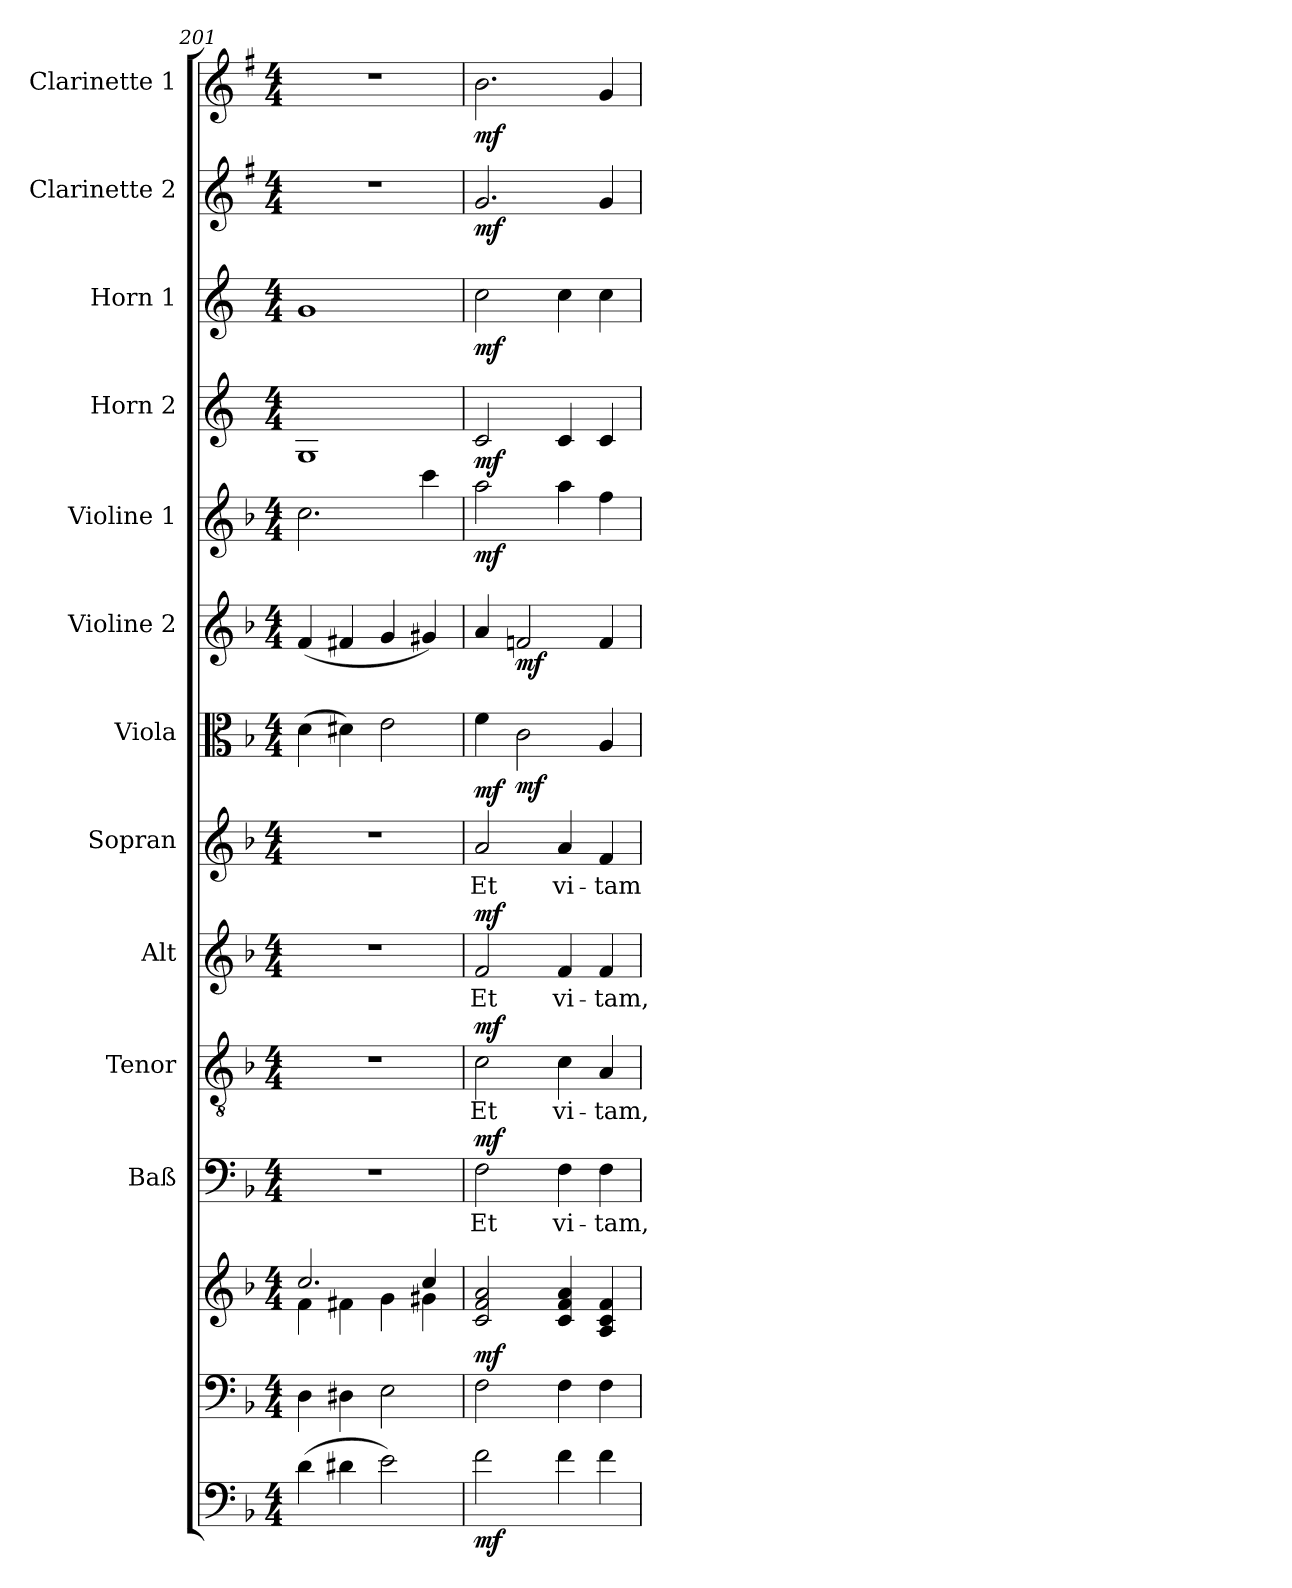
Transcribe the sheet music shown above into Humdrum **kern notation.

**kern	**dynam	**kern	**kern	**dynam	**kern	**text	**dynam	**kern	**text	**dynam	**kern	**text	**dynam	**kern	**text	**dynam	**kern	**dynam	**kern	**dynam	**kern	**dynam	**kern	**dynam	**kern	**dynam	**kern	**dynam	**kern	**dynam
*part13	*part13	*part12	*part12	*part12	*part11	*part11	*part11	*part10	*part10	*part10	*part9	*part9	*part9	*part8	*part8	*part8	*part7	*part7	*part6	*part6	*part5	*part5	*part4	*part4	*part3	*part3	*part2	*part2	*part1	*part1
*staff14	*staff14	*staff13	*staff12	*staff12/13	*staff11	*staff11	*staff11	*staff10	*staff10	*staff10	*staff9	*staff9	*staff9	*staff8	*staff8	*staff8	*staff7	*staff7	*staff6	*staff6	*staff5	*staff5	*staff4	*staff4	*staff3	*staff3	*staff2	*staff2	*staff1	*staff1
*	*	*	*	*	*I"Baß	*	*	*I"Tenor	*	*	*I"Alt	*	*	*I"Sopran	*	*	*I"Viola	*	*I"Violine 2	*	*I"Violine 1	*	*I"Horn 2	*	*I"Horn 1	*	*I"Clarinette 2	*	*I"Clarinette 1	*
*	*	*	*	*	*I'Baß	*	*	*I'Ten	*	*	*I'Alt	*	*	*I'Sop	*	*	*I'Vla.	*	*I'Vln. 2	*	*I'Vln. 1	*	*I'Hrn. 2	*	*I'Hrn. 1	*	*	*	*	*
*clefF4	*	*clefF4	*clefG2	*	*clefF4	*	*	*clefGv2	*	*	*clefG2	*	*	*clefG2	*	*	*clefC3	*	*clefG2	*	*clefG2	*	*clefG2	*	*clefG2	*	*clefG2	*	*clefG2	*
*ITrd7c12	*	*	*	*	*	*	*	*	*	*	*	*	*	*	*	*	*	*	*	*	*	*	*ITrd4c7	*	*ITrd4c7	*	*ITrd1c2	*	*ITrd1c2	*
*k[b-]	*	*k[b-]	*k[b-]	*	*k[b-]	*	*	*k[b-]	*	*	*k[b-]	*	*	*k[b-]	*	*	*k[b-]	*	*k[b-]	*	*k[b-]	*	*k[b-]	*	*k[b-]	*	*k[b-]	*	*k[b-]	*
*F:	*	*F:	*F:	*	*F:	*	*	*F:	*	*	*F:	*	*	*F:	*	*	*F:	*	*F:	*	*F:	*	*F:	*	*F:	*	*F:	*	*F:	*
*M4/4	*	*M4/4	*M4/4	*	*M4/4	*	*	*M4/4	*	*	*M4/4	*	*	*M4/4	*	*	*M4/4	*	*M4/4	*	*M4/4	*	*M4/4	*	*M4/4	*	*M4/4	*	*M4/4	*
=201	=201	=201	=201	=201	=201	=201	=201	=201	=201	=201	=201	=201	=201	=201	=201	=201	=201	=201	=201	=201	=201	=201	=201	=201	=201	=201	=201	=201	=201	=201
*	*	*	*^	*	*	*	*	*	*	*	*	*	*	*	*	*	*	*	*	*	*	*	*	*	*	*	*	*	*	*
(>4D\	.	4D\	2.cc/	4f\	.	1r	.	.	1r	.	.	1r	.	.	1r	.	.	(>4d\	.	(<4f/	.	2.cc\	.	1C	.	1c	.	1r	.	1r	.
4D#X\	.	4D#X\	.	4f#X\	.	.	.	.	.	.	.	.	.	.	.	.	.	4d#X\)	.	4f#X/	.	.	.	.	.	.	.	.	.	.	.
2E\)	.	2E\	.	4g\	.	.	.	.	.	.	.	.	.	.	.	.	.	2e\	.	4g/	.	.	.	.	.	.	.	.	.	.	.
.	.	.	4cc/	4g#X\	.	.	.	.	.	.	.	.	.	.	.	.	.	.	.	4g#X/)	.	4ccc\	.	.	.	.	.	.	.	.	.
=202	=202	=202	=202	=202	=202	=202	=202	=202	=202	=202	=202	=202	=202	=202	=202	=202	=202	=202	=202	=202	=202	=202	=202	=202	=202	=202	=202	=202	=202	=202	=202
!	!LO:DY:b	!	!	!	!LO:DY:a=2	!	!LO:LY:b	!LO:DY:a	!	!LO:LY:b	!LO:DY:a	!	!LO:LY:b	!LO:DY:a	!	!LO:LY:b	!LO:DY:a	!	!	!	!	!	!LO:DY:b	!	!LO:DY:b	!	!LO:DY:b	!	!LO:DY:b	!	!LO:DY:b
*	*	*	*v	*v	*	*	*	*	*	*	*	*	*	*	*	*	*	*	*	*	*	*	*	*	*	*	*	*	*	*	*
2F\	mf	2F\	2c/ 2f/ 2a/	mf	2F\	Et	mf	2c\	Et	mf	2f/	Et	mf	2a/	Et	mf	4f\	.	4a/	.	2aa\	mf	2F/	mf	2f\	mf	2.f/	mf	2.a\	mf
!	!	!	!	!	!	!	!	!	!	!	!	!	!	!	!	!	!	!LO:DY:b	!	!LO:DY:b	!	!	!	!	!	!	!	!	!	!
.	.	.	.	.	.	.	.	.	.	.	.	.	.	.	.	.	2c\	mf	2fn/	mf	.	.	.	.	.	.	.	.	.	.
!	!	!	!	!	!	!LO:LY:b	!	!	!LO:LY:b	!	!	!LO:LY:b	!	!	!LO:LY:b	!	!	!	!	!	!	!	!	!	!	!	!	!	!	!
4F\	.	4F\	4c/ 4f/ 4a/	.	4F\	vi-	.	4c\	vi-	.	4f/	vi-	.	4a/	vi-	.	.	.	.	.	4aa\	.	4F/	.	4f\	.	.	.	.	.
!	!	!	!	!	!	!LO:LY:b	!	!	!LO:LY:b	!	!	!LO:LY:b	!	!	!LO:LY:b	!	!	!	!	!	!	!	!	!	!	!	!	!	!	!
4F\	.	4F\	4A/ 4c/ 4f/	.	4F\	-tam,	.	4A/	-tam,	.	4f/	-tam,	.	4f/	-tam	.	4A/	.	4f/	.	4ff\	.	4F/	.	4f\	.	4f/	.	4f/	.
=	=	=	=	=	=	=	=	=	=	=	=	=	=	=	=	=	=	=	=	=	=	=	=	=	=	=	=	=	=	=
*-	*-	*-	*-	*-	*-	*-	*-	*-	*-	*-	*-	*-	*-	*-	*-	*-	*-	*-	*-	*-	*-	*-	*-	*-	*-	*-	*-	*-	*-	*-
